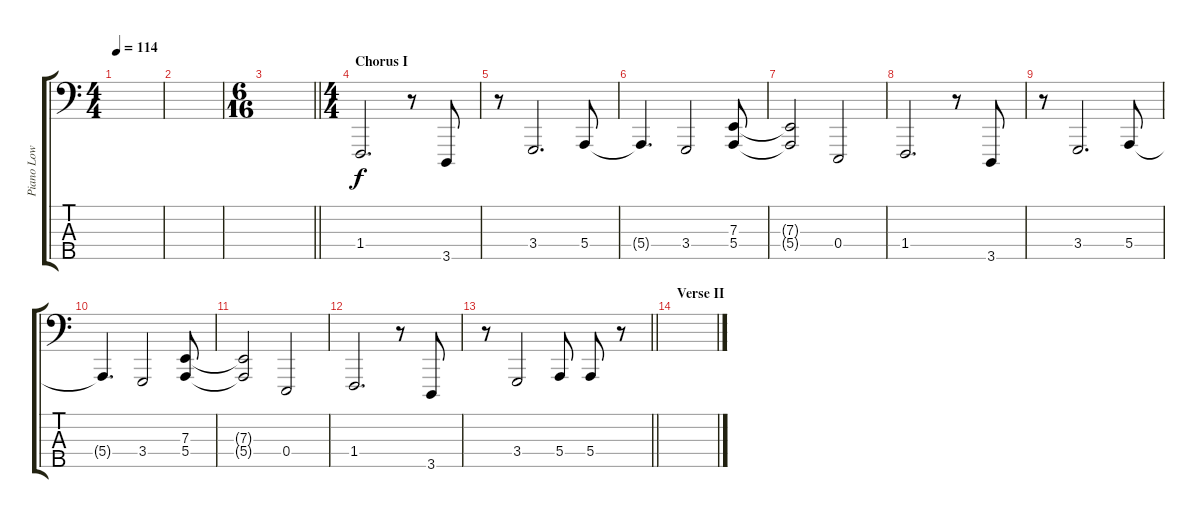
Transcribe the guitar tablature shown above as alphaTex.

\track ("Piano Low" "Piano Low") {instrument acousticgrandpiano}
\staff {score tabs}
\tuning (G2 D2 A1 E1 B0) {hide}
\ts (4 4)
\tempo 114
\clef f4
\ks c
|
|
\ts (6 16)
\barLineRight lightlight
|
\ts (4 4)
\section ("" "Chorus I")
1.4.2{d} r.8 3.5.8 |
r.8 3.4.2{d} 5.4.8 |
5.4{t}.4{d} 3.4.2 (7.3 5.4).8 |
(7.3{t} 5.4{t}).2 0.4.2 |
1.4.2{d} r.8 3.5.8 |
r.8 3.4.2{d} 5.4.8 |
5.4{t}.4{d} 3.4.2 (7.3 5.4).8 |
(7.3{t} 5.4{t}).2 0.4.2 |
1.4.2{d} r.8 3.5.8 |
\barLineRight lightlight
r.8 3.4.2 5.4.8 5.4.8 r.8 |
\section ("" "Verse II")
